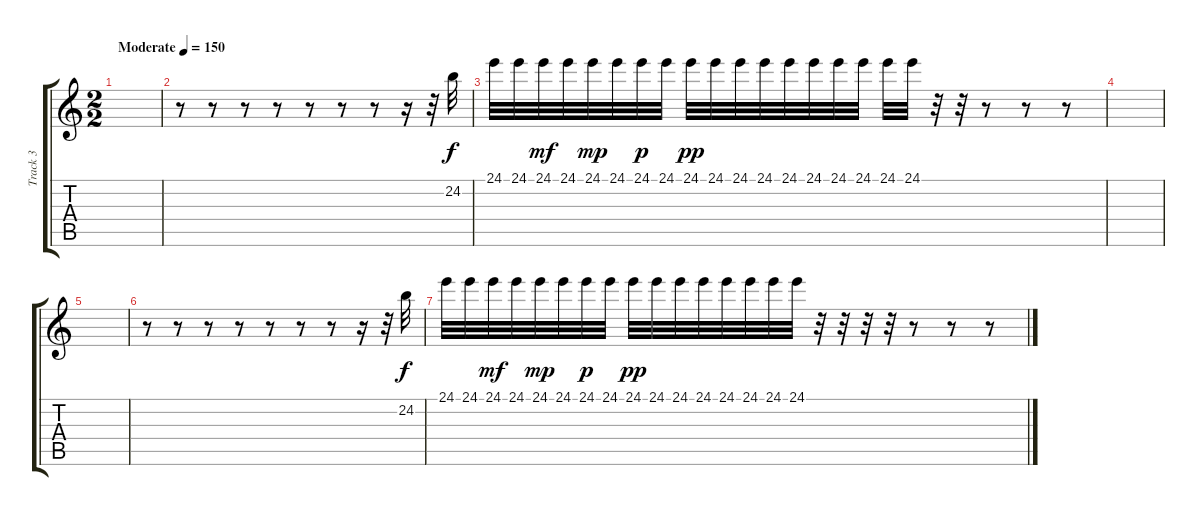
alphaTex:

\track ("Track 3" "Track 3") {instrument fx1rain}
\staff {score tabs}
\tuning (E4 B3 G3 D3 A2 E2) {hide}
\ts (2 2)
\tempo (150 "Moderate")
\clef g2
\ks c
|
r.8 r.8 r.8 r.8 r.8 r.8 r.8 r.16 r.32 24.2.32 |
24.1.32 24.1.32 24.1.32{dy mf} 24.1.32 24.1.32{dy mp} 24.1.32 24.1.32{dy p} 24.1.32 24.1.32{dy pp} 24.1.32 24.1.32 24.1.32 24.1.32 24.1.32 24.1.32 24.1.32 24.1.32 24.1.32 r.32 r.32 r.8 r.8 r.8 |
|
|
r.8 r.8 r.8 r.8 r.8 r.8 r.8 r.16 r.32 24.2.32{dy f} |
24.1.32 24.1.32 24.1.32{dy mf} 24.1.32 24.1.32{dy mp} 24.1.32 24.1.32{dy p} 24.1.32 24.1.32{dy pp} 24.1.32 24.1.32 24.1.32 24.1.32 24.1.32 24.1.32 24.1.32 r.32 r.32 r.32 r.32 r.8 r.8 r.8
